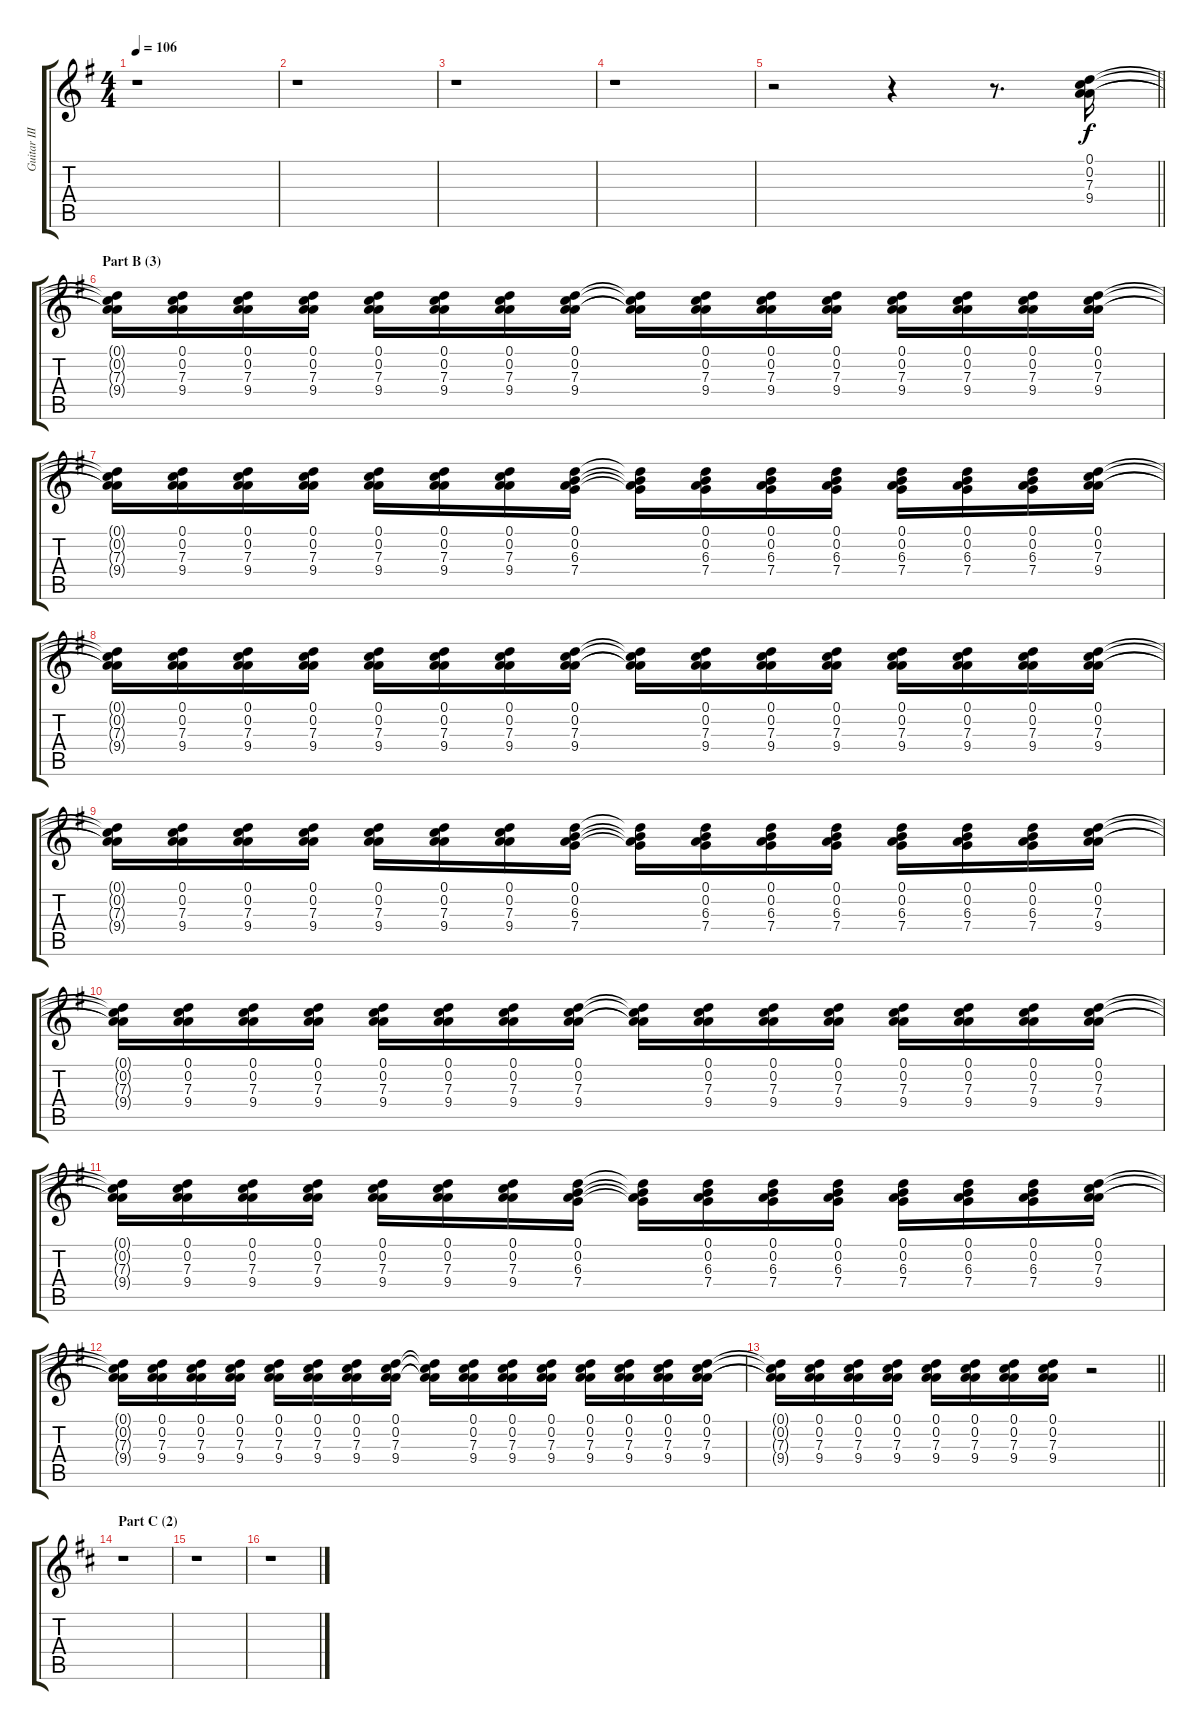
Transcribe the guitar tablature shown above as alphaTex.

\track ("Guitar III (Inoran)" "Guitar III") {instrument overdrivenguitar}
\staff {score tabs}
\tuning (D4 A3 F3 C3 G2 D2) {hide}
\ts (4 4)
\tempo 106
\clef g2
\ks g
r.1{dy f} |
r.1 |
r.1 |
r.1 |
\barLineRight lightlight
r.2 r.4 r.8{d} (0.1 0.2 7.3 9.4).16 |
\section ("" "Part B (3)")
(0.1{t} 0.2{t} 7.3{t} 9.4{t}).16 (0.1 0.2 7.3 9.4).16 (0.1 0.2 7.3 9.4).16 (0.1 0.2 7.3 9.4).16 (0.1 0.2 7.3 9.4).16 (0.1 0.2 7.3 9.4).16 (0.1 0.2 7.3 9.4).16 (0.1 0.2 7.3 9.4).16 (0.1{t} 0.2{t} 7.3{t} 9.4{t}).16 (0.1 0.2 7.3 9.4).16 (0.1 0.2 7.3 9.4).16 (0.1 0.2 7.3 9.4).16 (0.1 0.2 7.3 9.4).16 (0.1 0.2 7.3 9.4).16 (0.1 0.2 7.3 9.4).16 (0.1 0.2 7.3 9.4).16 |
(0.1{t} 0.2{t} 7.3{t} 9.4{t}).16 (0.1 0.2 7.3 9.4).16 (0.1 0.2 7.3 9.4).16 (0.1 0.2 7.3 9.4).16 (0.1 0.2 7.3 9.4).16 (0.1 0.2 7.3 9.4).16 (0.1 0.2 7.3 9.4).16 (0.1 0.2 6.3 7.4).16 (0.1{t} 0.2{t} 6.3{t} 7.4{t}).16 (0.1 0.2 6.3 7.4).16 (0.1 0.2 6.3 7.4).16 (0.1 0.2 6.3 7.4).16 (0.1 0.2 6.3 7.4).16 (0.1 0.2 6.3 7.4).16 (0.1 0.2 6.3 7.4).16 (0.1 0.2 7.3 9.4).16 |
(0.1{t} 0.2{t} 7.3{t} 9.4{t}).16 (0.1 0.2 7.3 9.4).16 (0.1 0.2 7.3 9.4).16 (0.1 0.2 7.3 9.4).16 (0.1 0.2 7.3 9.4).16 (0.1 0.2 7.3 9.4).16 (0.1 0.2 7.3 9.4).16 (0.1 0.2 7.3 9.4).16 (0.1{t} 0.2{t} 7.3{t} 9.4{t}).16 (0.1 0.2 7.3 9.4).16 (0.1 0.2 7.3 9.4).16 (0.1 0.2 7.3 9.4).16 (0.1 0.2 7.3 9.4).16 (0.1 0.2 7.3 9.4).16 (0.1 0.2 7.3 9.4).16 (0.1 0.2 7.3 9.4).16 |
(0.1{t} 0.2{t} 7.3{t} 9.4{t}).16 (0.1 0.2 7.3 9.4).16 (0.1 0.2 7.3 9.4).16 (0.1 0.2 7.3 9.4).16 (0.1 0.2 7.3 9.4).16 (0.1 0.2 7.3 9.4).16 (0.1 0.2 7.3 9.4).16 (0.1 0.2 6.3 7.4).16 (0.1{t} 0.2{t} 6.3{t} 7.4{t}).16 (0.1 0.2 6.3 7.4).16 (0.1 0.2 6.3 7.4).16 (0.1 0.2 6.3 7.4).16 (0.1 0.2 6.3 7.4).16 (0.1 0.2 6.3 7.4).16 (0.1 0.2 6.3 7.4).16 (0.1 0.2 7.3 9.4).16 |
(0.1{t} 0.2{t} 7.3{t} 9.4{t}).16 (0.1 0.2 7.3 9.4).16 (0.1 0.2 7.3 9.4).16 (0.1 0.2 7.3 9.4).16 (0.1 0.2 7.3 9.4).16 (0.1 0.2 7.3 9.4).16 (0.1 0.2 7.3 9.4).16 (0.1 0.2 7.3 9.4).16 (0.1{t} 0.2{t} 7.3{t} 9.4{t}).16 (0.1 0.2 7.3 9.4).16 (0.1 0.2 7.3 9.4).16 (0.1 0.2 7.3 9.4).16 (0.1 0.2 7.3 9.4).16 (0.1 0.2 7.3 9.4).16 (0.1 0.2 7.3 9.4).16 (0.1 0.2 7.3 9.4).16 |
(0.1{t} 0.2{t} 7.3{t} 9.4{t}).16 (0.1 0.2 7.3 9.4).16 (0.1 0.2 7.3 9.4).16 (0.1 0.2 7.3 9.4).16 (0.1 0.2 7.3 9.4).16 (0.1 0.2 7.3 9.4).16 (0.1 0.2 7.3 9.4).16 (0.1 0.2 6.3 7.4).16 (0.1{t} 0.2{t} 6.3{t} 7.4{t}).16 (0.1 0.2 6.3 7.4).16 (0.1 0.2 6.3 7.4).16 (0.1 0.2 6.3 7.4).16 (0.1 0.2 6.3 7.4).16 (0.1 0.2 6.3 7.4).16 (0.1 0.2 6.3 7.4).16 (0.1 0.2 7.3 9.4).16 |
(0.1{t} 0.2{t} 7.3{t} 9.4{t}).16 (0.1 0.2 7.3 9.4).16 (0.1 0.2 7.3 9.4).16 (0.1 0.2 7.3 9.4).16 (0.1 0.2 7.3 9.4).16 (0.1 0.2 7.3 9.4).16 (0.1 0.2 7.3 9.4).16 (0.1 0.2 7.3 9.4).16 (0.1{t} 0.2{t} 7.3{t} 9.4{t}).16 (0.1 0.2 7.3 9.4).16 (0.1 0.2 7.3 9.4).16 (0.1 0.2 7.3 9.4).16 (0.1 0.2 7.3 9.4).16 (0.1 0.2 7.3 9.4).16 (0.1 0.2 7.3 9.4).16 (0.1 0.2 7.3 9.4).16 |
\barLineRight lightlight
(0.1{t} 0.2{t} 7.3{t} 9.4{t}).16 (0.1 0.2 7.3 9.4).16 (0.1 0.2 7.3 9.4).16 (0.1 0.2 7.3 9.4).16 (0.1 0.2 7.3 9.4).16 (0.1 0.2 7.3 9.4).16 (0.1 0.2 7.3 9.4).16 (0.1 0.2 7.3 9.4).16 r.2 |
\section ("" "Part C (2)")
\ks d
r.1 |
r.1 |
r.1
